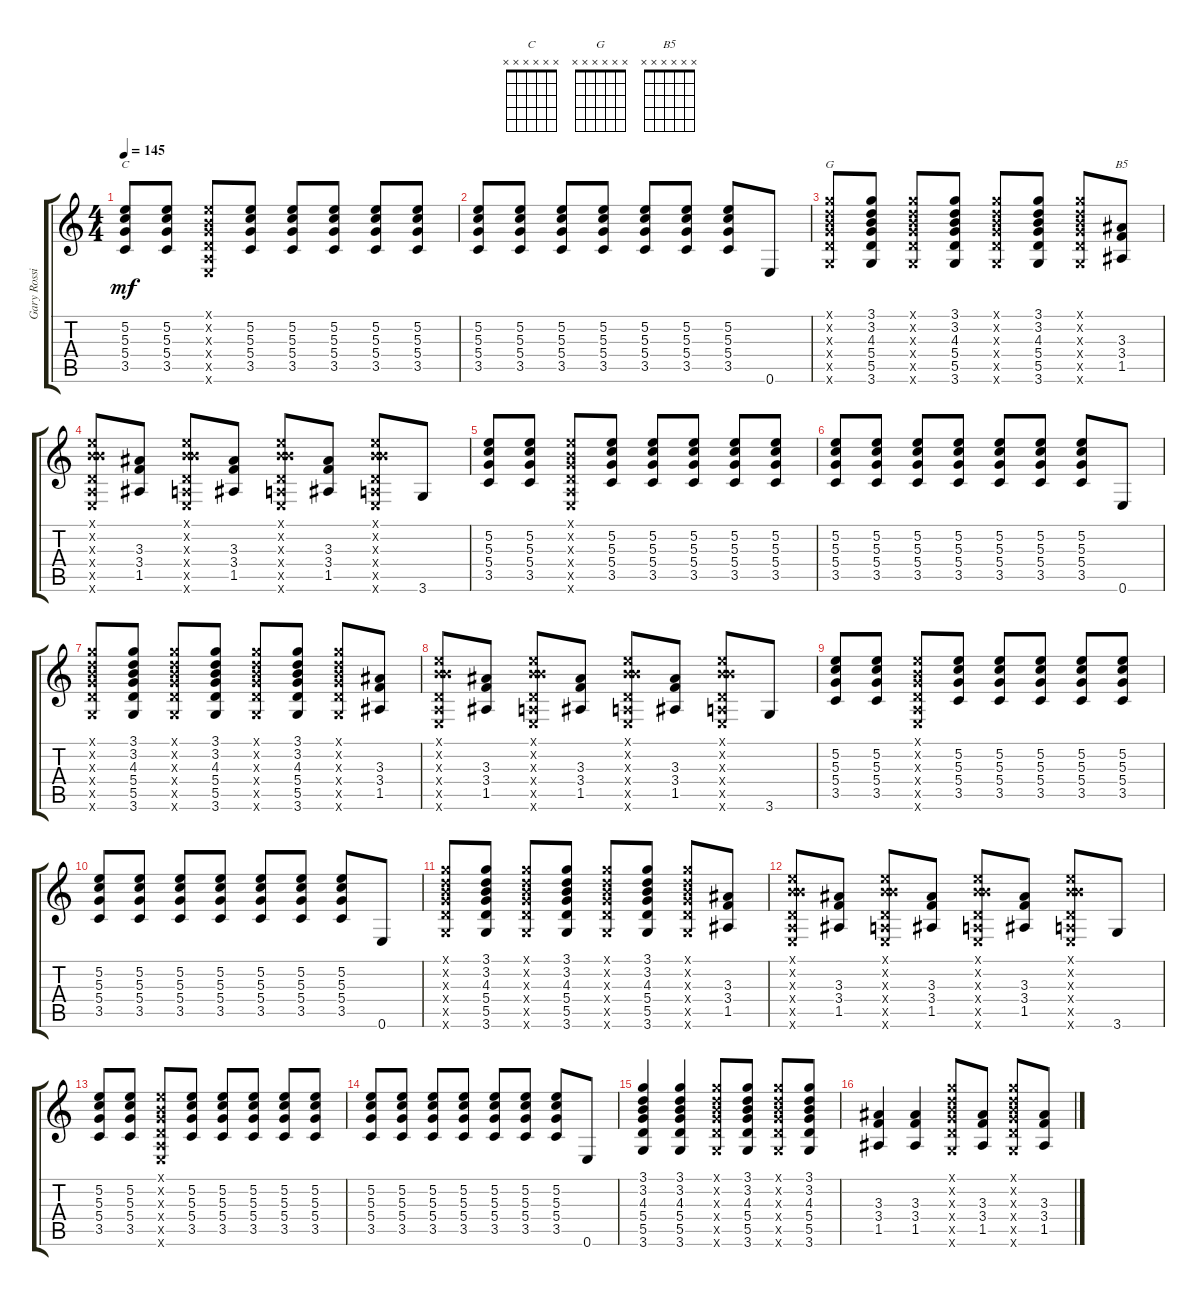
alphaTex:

\track ("Gary Rossington" "Gary Rossi") {instrument overdrivenguitar}
\staff {score tabs}
\tuning (E4 B3 G3 D3 A2 E2) {hide}
\chord ("C" x x x x x x)
\chord ("G" x x x x x x)
\chord ("B5" x x x x x x)
\ts (4 4)
\tempo 145
\clef g2
\ks c
(5.2 5.3 5.4 3.5).8{ch "C" dy mf} (5.2 5.3 5.4 3.5).8 (0.1{x} 0.2{x} 0.3{x} 0.4{x} 0.5{x} 0.6{x}).8 (5.2 5.3 5.4 3.5).8 (5.2 5.3 5.4 3.5).8 (5.2 5.3 5.4 3.5).8 (5.2 5.3 5.4 3.5).8 (5.2 5.3 5.4 3.5).8 |
(5.2 5.3 5.4 3.5).8 (5.2 5.3 5.4 3.5).8 (5.2 5.3 5.4 3.5).8 (5.2 5.3 5.4 3.5).8 (5.2 5.3 5.4 3.5).8 (5.2 5.3 5.4 3.5).8 (5.2 5.3 5.4 3.5).8 0.6.8 |
(3.1{x} 3.2{x} 4.3{x} 5.4{x} 5.5{x} 3.6{x}).8{ch "G"} (3.1 3.2 4.3 5.4 5.5 3.6).8 (3.1{x} 3.2{x} 4.3{x} 5.4{x} 5.5{x} 3.6{x}).8 (3.1 3.2 4.3 5.4 5.5 3.6).8 (3.1{x} 3.2{x} 4.3{x} 5.4{x} 5.5{x} 3.6{x}).8 (3.1 3.2 4.3 5.4 5.5 3.6).8 (3.1{x} 3.2{x} 4.3{x} 5.4{x} 5.5{x} 3.6{x}).8 (3.3 3.4 1.5).8{ch "B5"} |
(0.1{x} 0.2{x} 4.3{x} 0.4{x} 0.5{x} 0.6{x}).8 (3.3 3.4 1.5).8 (0.1{x} 0.2{x} 4.3{x} 0.4{x} 0.5{x} 0.6{x}).8 (3.3 3.4 1.5).8 (0.1{x} 0.2{x} 4.3{x} 0.4{x} 0.5{x} 0.6{x}).8 (3.3 3.4 1.5).8 (0.1{x} 0.2{x} 4.3{x} 0.4{x} 0.5{x} 0.6{x}).8 3.6.8 |
(5.2 5.3 5.4 3.5).8 (5.2 5.3 5.4 3.5).8 (0.1{x} 0.2{x} 0.3{x} 0.4{x} 0.5{x} 0.6{x}).8 (5.2 5.3 5.4 3.5).8 (5.2 5.3 5.4 3.5).8 (5.2 5.3 5.4 3.5).8 (5.2 5.3 5.4 3.5).8 (5.2 5.3 5.4 3.5).8 |
(5.2 5.3 5.4 3.5).8 (5.2 5.3 5.4 3.5).8 (5.2 5.3 5.4 3.5).8 (5.2 5.3 5.4 3.5).8 (5.2 5.3 5.4 3.5).8 (5.2 5.3 5.4 3.5).8 (5.2 5.3 5.4 3.5).8 0.6.8 |
(3.1{x} 3.2{x} 4.3{x} 5.4{x} 5.5{x} 3.6{x}).8 (3.1 3.2 4.3 5.4 5.5 3.6).8 (3.1{x} 3.2{x} 4.3{x} 5.4{x} 5.5{x} 3.6{x}).8 (3.1 3.2 4.3 5.4 5.5 3.6).8 (3.1{x} 3.2{x} 4.3{x} 5.4{x} 5.5{x} 3.6{x}).8 (3.1 3.2 4.3 5.4 5.5 3.6).8 (3.1{x} 3.2{x} 4.3{x} 5.4{x} 5.5{x} 3.6{x}).8 (3.3 3.4 1.5).8 |
(0.1{x} 0.2{x} 4.3{x} 0.4{x} 0.5{x} 0.6{x}).8 (3.3 3.4 1.5).8 (0.1{x} 0.2{x} 4.3{x} 0.4{x} 0.5{x} 0.6{x}).8 (3.3 3.4 1.5).8 (0.1{x} 0.2{x} 4.3{x} 0.4{x} 0.5{x} 0.6{x}).8 (3.3 3.4 1.5).8 (0.1{x} 0.2{x} 4.3{x} 0.4{x} 0.5{x} 0.6{x}).8 3.6.8 |
(5.2 5.3 5.4 3.5).8 (5.2 5.3 5.4 3.5).8 (0.1{x} 0.2{x} 0.3{x} 0.4{x} 0.5{x} 0.6{x}).8 (5.2 5.3 5.4 3.5).8 (5.2 5.3 5.4 3.5).8 (5.2 5.3 5.4 3.5).8 (5.2 5.3 5.4 3.5).8 (5.2 5.3 5.4 3.5).8 |
(5.2 5.3 5.4 3.5).8 (5.2 5.3 5.4 3.5).8 (5.2 5.3 5.4 3.5).8 (5.2 5.3 5.4 3.5).8 (5.2 5.3 5.4 3.5).8 (5.2 5.3 5.4 3.5).8 (5.2 5.3 5.4 3.5).8 0.6.8 |
(3.1{x} 3.2{x} 4.3{x} 5.4{x} 5.5{x} 3.6{x}).8 (3.1 3.2 4.3 5.4 5.5 3.6).8 (3.1{x} 3.2{x} 4.3{x} 5.4{x} 5.5{x} 3.6{x}).8 (3.1 3.2 4.3 5.4 5.5 3.6).8 (3.1{x} 3.2{x} 4.3{x} 5.4{x} 5.5{x} 3.6{x}).8 (3.1 3.2 4.3 5.4 5.5 3.6).8 (3.1{x} 3.2{x} 4.3{x} 5.4{x} 5.5{x} 3.6{x}).8 (3.3 3.4 1.5).8 |
(0.1{x} 0.2{x} 4.3{x} 0.4{x} 0.5{x} 0.6{x}).8 (3.3 3.4 1.5).8 (0.1{x} 0.2{x} 4.3{x} 0.4{x} 0.5{x} 0.6{x}).8 (3.3 3.4 1.5).8 (0.1{x} 0.2{x} 4.3{x} 0.4{x} 0.5{x} 0.6{x}).8 (3.3 3.4 1.5).8 (0.1{x} 0.2{x} 4.3{x} 0.4{x} 0.5{x} 0.6{x}).8 3.6.8 |
(5.2 5.3 5.4 3.5).8 (5.2 5.3 5.4 3.5).8 (0.1{x} 0.2{x} 0.3{x} 0.4{x} 0.5{x} 0.6{x}).8 (5.2 5.3 5.4 3.5).8 (5.2 5.3 5.4 3.5).8 (5.2 5.3 5.4 3.5).8 (5.2 5.3 5.4 3.5).8 (5.2 5.3 5.4 3.5).8 |
(5.2 5.3 5.4 3.5).8 (5.2 5.3 5.4 3.5).8 (5.2 5.3 5.4 3.5).8 (5.2 5.3 5.4 3.5).8 (5.2 5.3 5.4 3.5).8 (5.2 5.3 5.4 3.5).8 (5.2 5.3 5.4 3.5).8 0.6.8 |
(3.1 3.2 4.3 5.4 5.5 3.6).4 (3.1 3.2 4.3 5.4 5.5 3.6).4 (3.1{x} 3.2{x} 4.3{x} 5.4{x} 5.5{x} 3.6{x}).8 (3.1 3.2 4.3 5.4 5.5 3.6).8 (3.1{x} 3.2{x} 4.3{x} 5.4{x} 5.5{x} 3.6{x}).8 (3.1 3.2 4.3 5.4 5.5 3.6).8 |
(3.3 3.4 1.5).4 (3.3 3.4 1.5).4 (3.1{x} 3.2{x} 4.3{x} 5.4{x} 5.5{x} 3.6{x}).8 (3.3 3.4 1.5).8 (3.1{x} 3.2{x} 4.3{x} 5.4{x} 5.5{x} 3.6{x}).8 (3.3 3.4 1.5).8
